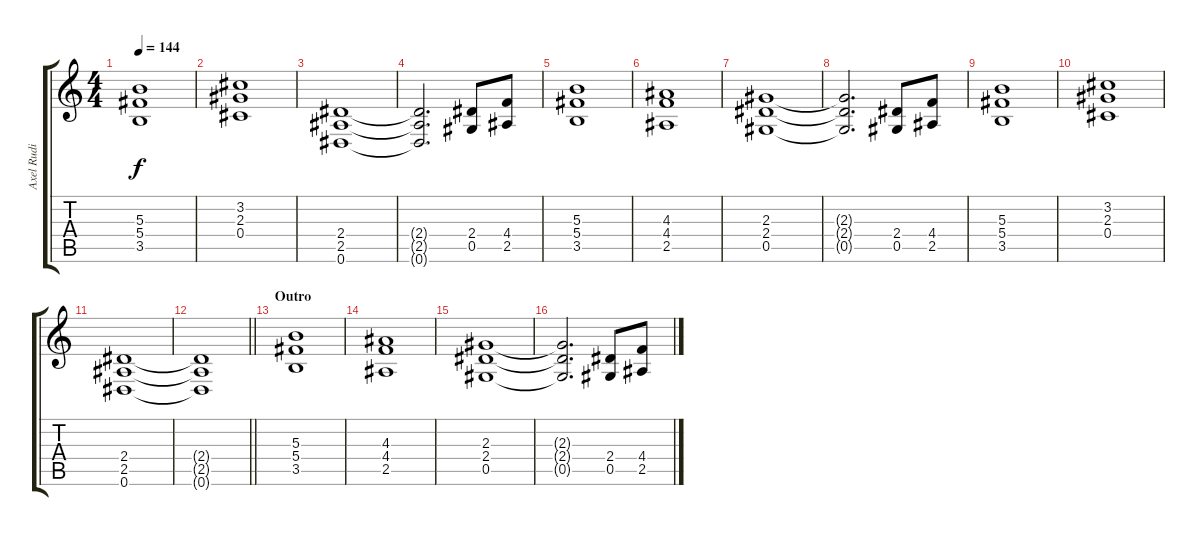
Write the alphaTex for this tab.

\track ("Axel Rudi Pell" "Axel Rudi ") {instrument distortionguitar}
\staff {score tabs}
\tuning (Eb4 Bb3 Gb3 Db3 Ab2 Eb2) {hide}
\ts (4 4)
\tempo 144
\clef g2
\ks c
(5.3 5.4 3.5).1{dy f} |
(3.2 2.3 0.4).1 |
(2.4 2.5 0.6).1 |
(2.4{t} 2.5{t} 0.6{t}).2{d} (2.4 0.5).8 (4.4 2.5).8 |
(5.3 5.4 3.5).1 |
(4.3 4.4 2.5).1 |
(2.3 2.4 0.5).1 |
(2.3{t} 2.4{t} 0.5{t}).2{d} (2.4 0.5).8 (4.4 2.5).8 |
(5.3 5.4 3.5).1 |
(3.2 2.3 0.4).1 |
(2.4 2.5 0.6).1 |
\barLineRight lightlight
(2.4{t} 2.5{t} 0.6{t}).1 |
\section ("" "Outro")
(5.3 5.4 3.5).1{volume 13} |
(4.3 4.4 2.5).1 |
(2.3 2.4 0.5).1 |
(2.3{t} 2.4{t} 0.5{t}).2{d} (2.4 0.5).8 (4.4 2.5).8
